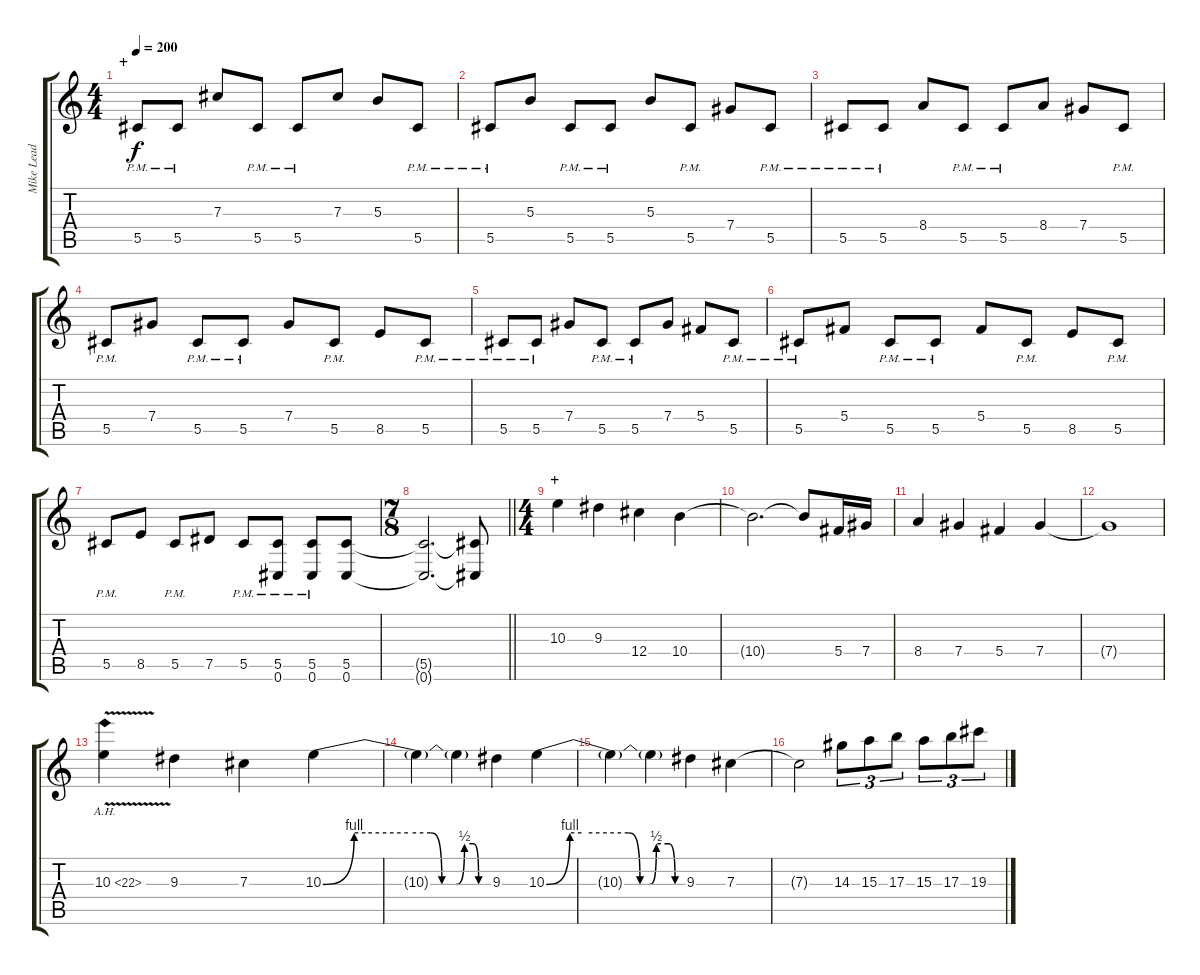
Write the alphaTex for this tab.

\track ("Mike Lead" "Mike Lead") {instrument distortionguitar}
\staff {score tabs}
\tuning (Eb4 Bb3 Gb3 Db3 Ab2 Db2) {hide}
\ts (4 4)
\section ("" "+")
\tempo 200
\clef g2
\ks c
5.5{pm}.8{dy f} 5.5{pm}.8 7.3.8 5.5{pm}.8 5.5{pm}.8 7.3.8 5.3.8 5.5{pm}.8 |
5.5{pm}.8 5.3.8 5.5{pm}.8 5.5{pm}.8 5.3.8 5.5{pm}.8 7.4.8 5.5{pm}.8 |
5.5{pm}.8 5.5{pm}.8 8.4.8 5.5{pm}.8 5.5{pm}.8 8.4.8 7.4.8 5.5{pm}.8 |
5.5{pm}.8 7.4.8 5.5{pm}.8 5.5{pm}.8 7.4.8 5.5{pm}.8 8.5.8 5.5{pm}.8 |
5.5{pm}.8 5.5{pm}.8 7.4.8 5.5{pm}.8 5.5{pm}.8 7.4.8 5.4.8 5.5{pm}.8 |
5.5{pm}.8 5.4.8 5.5{pm}.8 5.5{pm}.8 5.4.8 5.5{pm}.8 8.5.8 5.5{pm}.8 |
5.5{pm}.8 8.5.8 5.5{pm}.8 7.5.8 5.5{pm}.8 (5.5{pm} 0.6{pm}).8 (5.5{pm} 0.6{pm}).8 (5.5 0.6).8 |
\ts (7 8)
\barLineRight lightlight
(5.5{t} 0.6{t}).2{d} (5.5{t} 0.6{t}).8 |
\ts (4 4)
\section ("" "+")
10.3.4 9.3.4 12.4.4 10.4.4 |
10.4{t}.2{d} 10.4{t}.8 5.4.16 7.4.16 |
8.4.4 7.4.4 5.4.4 7.4.4 |
7.4{t}.1 |
10.3{ah 12 v}.4 9.3.4 7.3.4 10.3{be (custom 0 0 11 4 15 4 30 4 38 4 42 0 47 0 50 2 53 2 55 0 60 0)}.4 |
10.3{t}.4 10.3{t}.4 9.3.4 10.3{be (custom 0 0 10 4 15 4 35 4 40 0 44 0 47 2 52 2 55 0 60 0)}.4 |
10.3{t}.4 10.3{t}.4 9.3.4 7.3.4 |
7.3{t}.2 14.3.8{tu (3 2)} 15.3.8{tu (3 2)} 17.3.8{tu (3 2)} 15.3.8{tu (3 2)} 17.3.8{tu (3 2)} 19.3.8{tu (3 2)}
